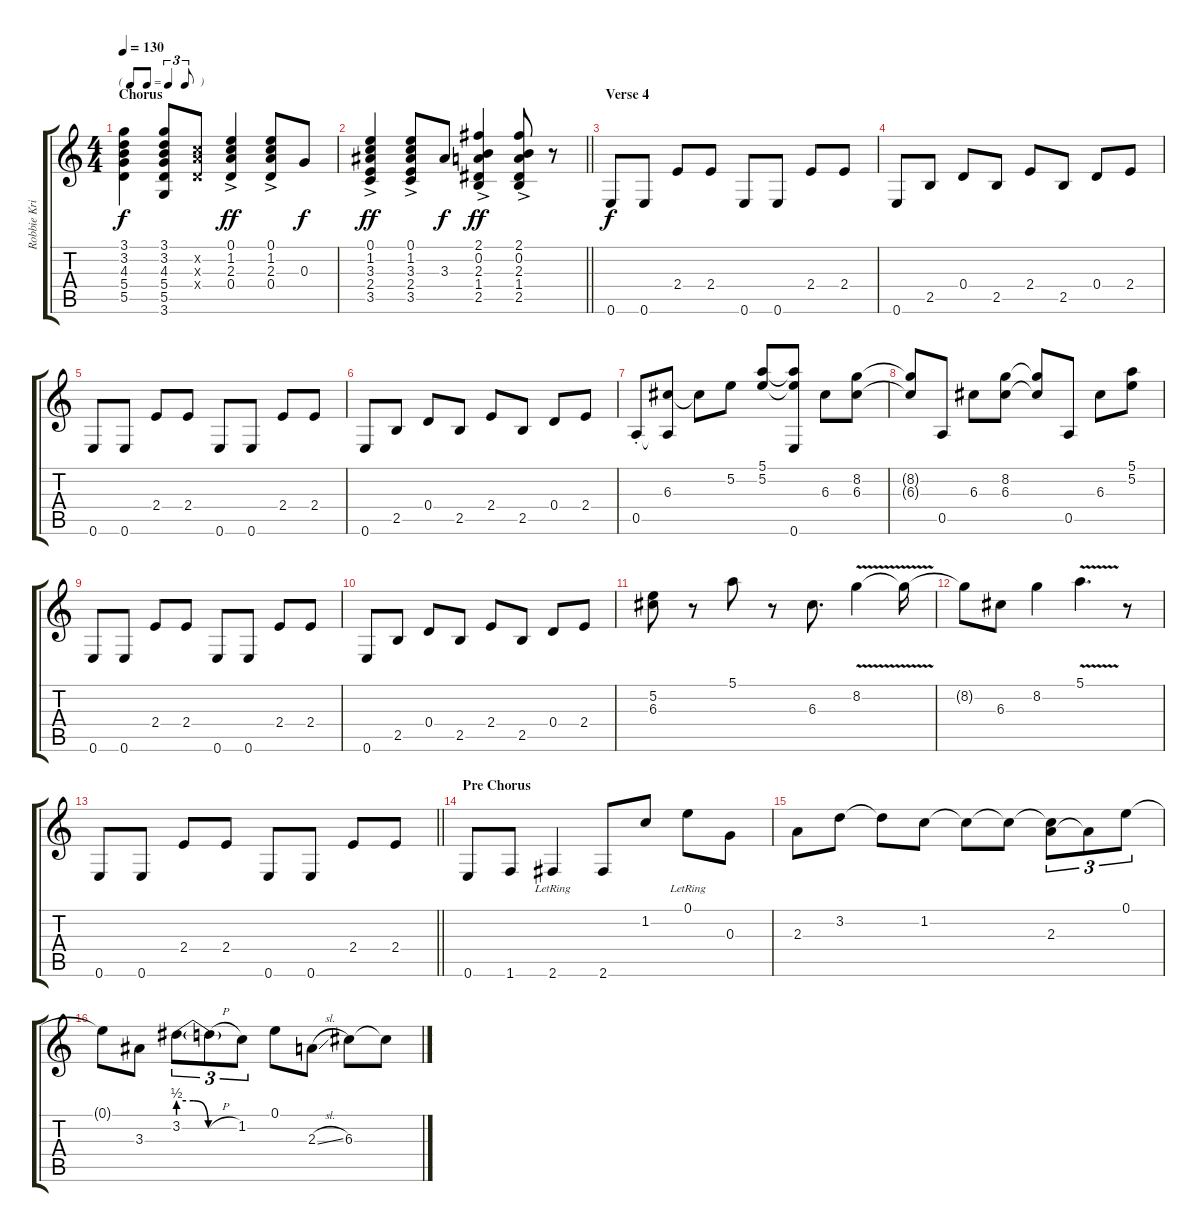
\track ("Robbie Krieger" "Robbie Kri") {instrument electricguitarjazz}
\staff {score tabs}
\tuning (E4 B3 G3 D3 A2 E2) {hide}
\ts (4 4)
\tf triplet8th
\section ("" "Chorus")
\tempo 130
\clef g2
\ks c
(3.1 3.2 4.3 5.4 5.5).4{dy f} (3.1 3.2 4.3 5.4 5.5 3.6).8 (1.2{x} 2.3{x} 0.4{x}).8 (0.1{ac} 1.2{ac} 2.3{ac} 0.4{ac}).4{dy ff} (0.1{ac} 1.2{ac} 2.3{ac} 0.4{ac}).8 0.3.8{dy f} |
\barLineRight lightlight
(0.1{ac} 1.2{ac} 3.3{ac} 2.4{ac} 3.5{ac}).4{dy ff} (0.1{ac} 1.2{ac} 3.3{ac} 2.4{ac} 3.5{ac}).8 3.3.8{dy f} (2.1{ac} 0.2{ac} 2.3{ac} 1.4{ac} 2.5{ac}).4{dy ff} (2.1{ac} 0.2{ac} 2.3{ac} 1.4{ac} 2.5{ac}).8 r.8 |
\section ("" "Verse 4")
0.6.8{dy f} 0.6.8 2.4.8 2.4.8 0.6.8 0.6.8 2.4.8 2.4.8 |
0.6.8 2.5.8 0.4.8 2.5.8 2.4.8 2.5.8 0.4.8 2.4.8 |
0.6.8 0.6.8 2.4.8 2.4.8 0.6.8 0.6.8 2.4.8 2.4.8 |
0.6.8 2.5.8 0.4.8 2.5.8 2.4.8 2.5.8 0.4.8 2.4.8 |
0.5{st}.8 (6.3 0.5{t}).8 6.3{t}.8 5.2.8 (5.1 5.2).8 (5.1{t} 5.2{t} 0.6).8 6.3.8 (8.2 6.3).8 |
(8.2{t} 6.3{t}).8 0.5.8 6.3.8 (8.2 6.3).8 (8.2{t} 6.3{t}).8 0.5.8 6.3.8 (5.1 5.2).8 |
0.6.8 0.6.8 2.4.8 2.4.8 0.6.8 0.6.8 2.4.8 2.4.8 |
0.6.8 2.5.8 0.4.8 2.5.8 2.4.8 2.5.8 0.4.8 2.4.8 |
(5.2 6.3).8 r.8 5.1.8 r.8 6.3.8{d} 8.2{v}.4 8.2{t}.16 |
8.2{t}.8 6.3.8 8.2.4 5.1{v}.4{d} r.8 |
\barLineRight lightlight
0.6.8 0.6.8 2.4.8 2.4.8 0.6.8 0.6.8 2.4.8 2.4.8 |
\section ("" "Pre Chorus")
0.6.8 1.6.8 2.6{lr}.4 2.6.8 1.2.8 0.1{lr}.8 0.3.8 |
2.3.8 3.2.8 3.2{t}.8 1.2.8 1.2{t}.8 1.2{t}.8 (1.2{t} 2.3).8{tu (3 2)} 2.3{t}.8{tu (3 2)} 0.1.8{tu (3 2)} |
0.1{t}.8 3.3.8 3.2{be (custom 0 2 15 2 30 0 60 0)}.8{tu (3 2)} 3.2{h t}.8{tu (3 2)} 1.2.8{tu (3 2)} 0.1.8 2.3{sl}.8 6.3.8 6.3{t}.8
